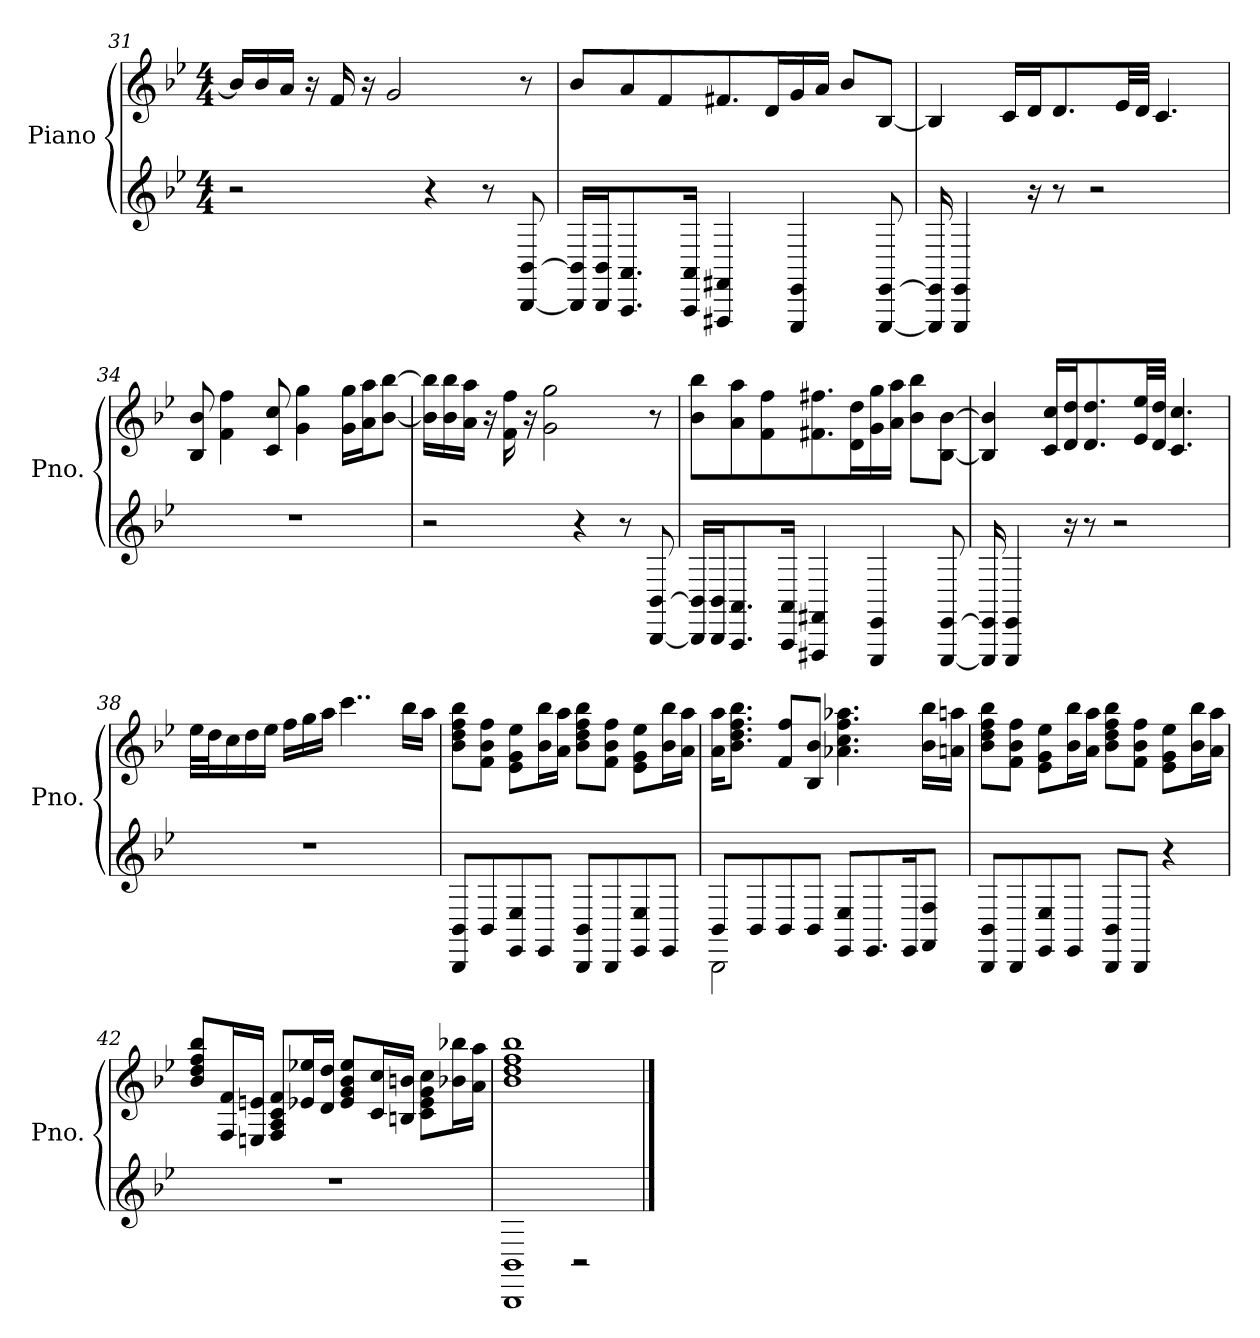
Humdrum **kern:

**kern	**kern
*part1	*part1
*staff2	*staff1
*I"Piano	*
*I'Pno.	*
*clefG2	*clefG2
*k[b-e-]	*k[b-e-]
*M4/4	*M4/4
=31	=31
2r	16b-/LL]
.	16b-/
.	16a/JJ
.	16r
.	16f/
.	16r
.	2g/
4r	.
8r	.
[8BBB-/ [8BB-/	8r
=32	=32
16BBB-/] 16BB-/]LL	8b-/L
16BBB-/ 16BB-/J	.
8.AAA/ 8.AA/	8a/
.	8f/
16AAA/ 16AA/Jk	.
4FFF#X/ 4FF#X/	8.f#X/
.	16d/L
4EEE-/ 4EE-/	16g/
.	16a/JJ
.	8b-/L
[8EEE-/ [8EE-/	[8B-/J
!!LO:PB:g=z
=33	=33
16EEE-/] 16EE-/]	4B-/]
4EEE-/ 4EE-/	.
.	16c/LL
16r	16d/J
8r	8.d/
2r	.
.	32e-/LL
.	32d/JJJ
.	4.c/
=34	=34
1r	8B-/ 8b-/
.	4f\ 4ff\
.	8c/ 8cc/
.	4g\ 4gg\
.	16g\ 16gg\LL
.	16a\ 16aa\J
.	[8b-\ [8bb-\J
=35	=35
2r	16b-\] 16bb-\]LL
.	16b-\ 16bb-\
.	16a\ 16aa\JJ
.	16r
.	16f\ 16ff\
.	16r
.	2g\ 2gg\
4r	.
8r	.
[8BBB-/ [8BB-/	8r
=36	=36
16BBB-/] 16BB-/]LL	8b-\ 8bb-\L
16BBB-/ 16BB-/J	.
8.AAA/ 8.AA/	8a\ 8aa\
.	8f\ 8ff\
16AAA/ 16AA/Jk	.
4FFF#X/ 4FF#X/	8.f#X\ 8.ff#X\
.	16d\ 16dd\L
4EEE-/ 4EE-/	16g\ 16gg\
.	16a\ 16aa\JJ
.	8b-\ 8bb-\L
[8EEE-/ [8EE-/	[8B-\ [8b-\J
!!LO:LB:g=z
=37	=37
16EEE-/] 16EE-/]	4B-/] 4b-/]
4EEE-/ 4EE-/	.
.	16c/ 16cc/LL
16r	16d/ 16dd/J
8r	8.d/ 8.dd/
2r	.
.	32e-/ 32ee-/LL
.	32d/ 32dd/JJJ
.	4.c/ 4.cc/
=38	=38
1r	32ee-\LLL
.	32dd\J
.	16cc\
.	16dd\
.	16ee-\JJ
.	16ff\LL
.	16gg\
.	16aa\JJ
.	4..ccc\
*	*MM50
.	16bb-\LL
.	16aa\JJ
=39	=39
8BBB-/ 8BB-/L	8b-\ 8dd\ 8ff\ 8bb-\L
8BB-/	8f\ 8b-\ 8ff\J
8EE-/ 8E-/	8e-\ 8g\ 8ee-\L
8EE-/J	16b-\ 16bb-\L
.	16a\ 16aa\JJ
8BBB-/ 8BB-/L	8b-\ 8dd\ 8ff\ 8bb-\L
8BBB-/	8f\ 8b-\ 8ff\J
8EE-/ 8E-/	8e-\ 8g\ 8ee-\L
8EE-/J	16b-\ 16bb-\L
.	16a\ 16aa\JJ
!!LO:LB:g=z
=40	=40
*^	*
8BB-/L	2BBB-\	16a\ 16aa\KL
.	.	8.b-\ 8.dd\ 8.ff\ 8.bb-\J
8BB-/	.	.
8BB-/	.	8f/ 8ff/L
8BB-/J	.	8B-/ 8b-/J
8EE-/ 8E-/L	2ryy	4.a-X\ 4.cc\ 4.ff\ 4.aa-X\
8.EE-/	.	.
16EE-/K	.	.
8FF/ 8F/J	.	16b-\ 16bb-\LL
.	.	16an\ 16aan\JJ
*v	*v	*
=41	=41
8BBB-/ 8BB-/L	8b-\ 8dd\ 8ff\ 8bb-\L
8BBB-/	8f\ 8b-\ 8ff\J
8EE-/ 8E-/	8e-\ 8g\ 8ee-\L
8EE-/J	16b-\ 16bb-\L
.	16a\ 16aa\JJ
8BBB-/ 8BB-/L	8b-\ 8dd\ 8ff\ 8bb-\L
8BBB-/J	8f\ 8b-\ 8ff\J
4r	8e-\ 8g\ 8ee-\L
.	16b-\ 16bb-\L
.	16a\ 16aa\JJ
=42	=42
1r	8b-/ 8dd/ 8ff/ 8bb-/L
.	16F/ 16f/L
.	16En/ 16en/JJ
.	8F/ 8A/ 8c/ 8f/L
.	16e-X/ 16ee-X/L
.	16d/ 16dd/JJ
.	8e-/ 8g/ 8b-/ 8ee-/L
.	16c/ 16cc/L
.	16Bn/ 16bn/JJ
.	8c\ 8e-\ 8g\ 8cc\L
.	16b-X\ 16bb-X\L
.	16a\ 16aa\JJ
!!LO:LB:g=z
=43	=43
*^	*
1BBB- 1BB-	2ryy	1b- 1dd 1ff 1bb-
.	2r	.
*v	*v	*
==	==
*-	*-
